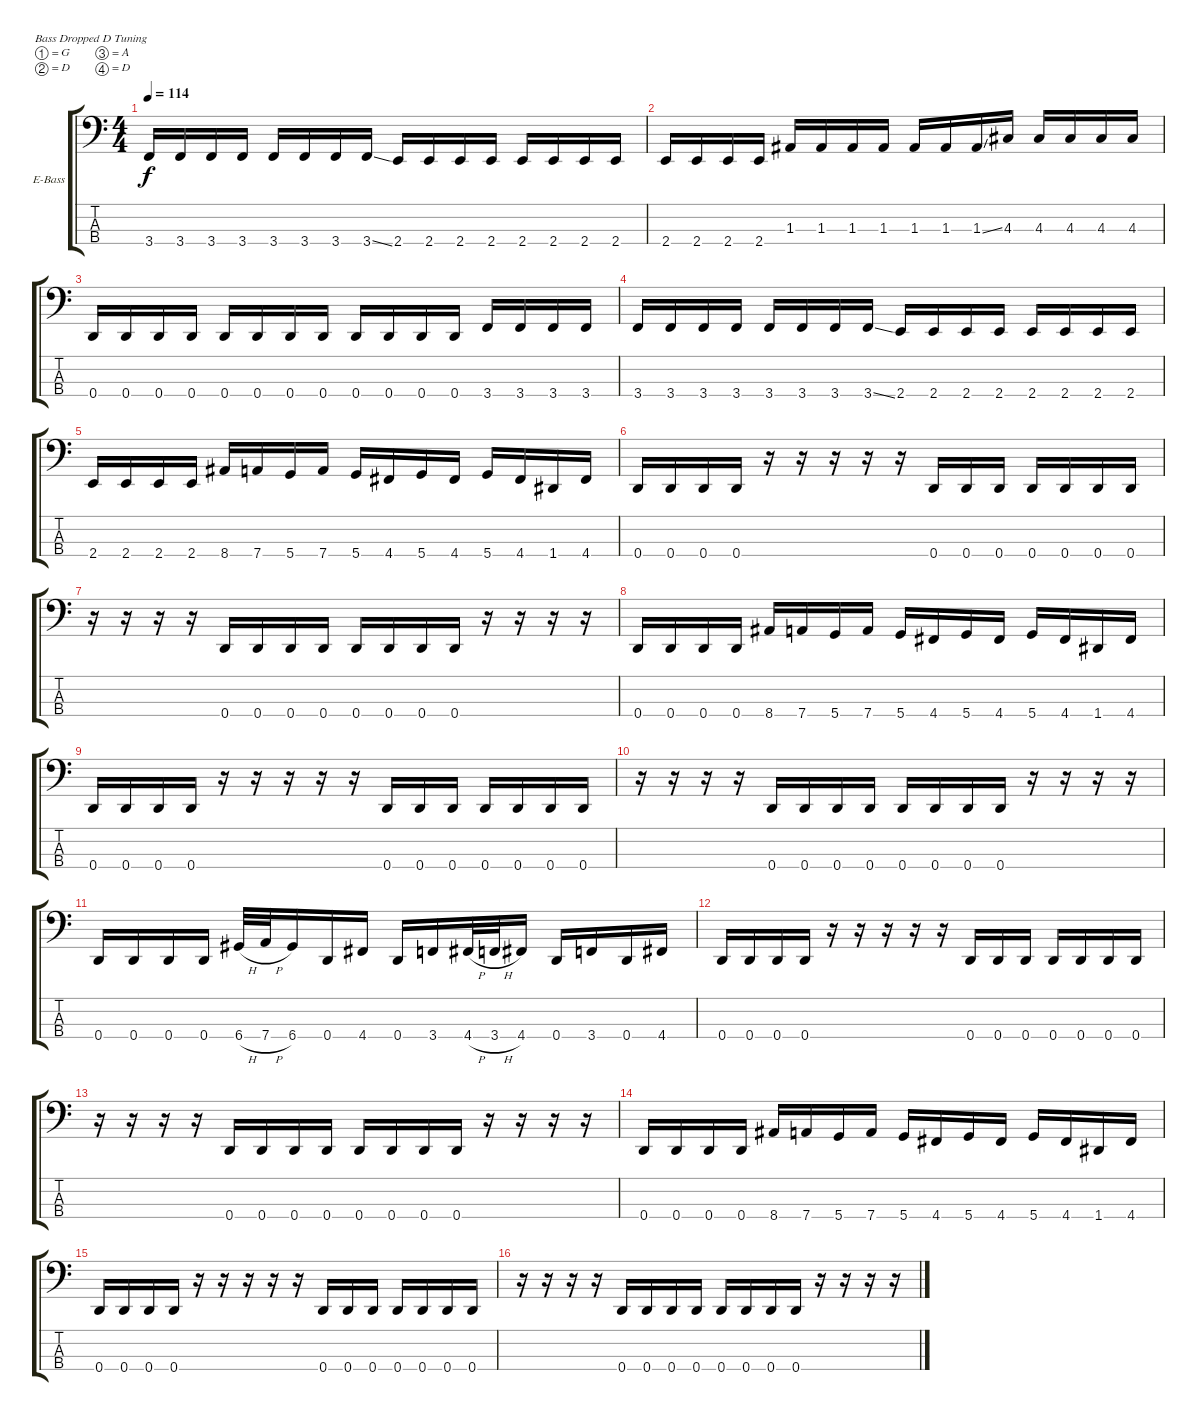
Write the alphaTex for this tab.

\bracketExtendMode groupsimilarinstruments
\firstSystemTrackNameOrientation horizontal
\otherSystemsTrackNameOrientation horizontal
\track ("Bass" "E-Bass") {instrument electricbassfinger}
\staff {score tabs}
\tuning (G2 D2 A1 D1)
\ts (4 4)
\tempo 114
\clef f4
\ks c
3.4.16{dy f} 3.4.16 3.4.16 3.4.16 3.4.16 3.4.16 3.4.16 3.4{ss}.16 2.4.16 2.4.16 2.4.16 2.4.16 2.4.16 2.4.16 2.4.16 2.4.16 |
2.4.16 2.4.16 2.4.16 2.4.16 1.3.16 1.3.16 1.3.16 1.3.16 1.3.16 1.3.16 1.3{ss}.16 4.3.16 4.3.16 4.3.16 4.3.16 4.3.16 |
0.4.16 0.4.16 0.4.16 0.4.16 0.4.16 0.4.16 0.4.16 0.4.16 0.4.16 0.4.16 0.4.16 0.4.16 3.4.16 3.4.16 3.4.16 3.4.16 |
3.4.16 3.4.16 3.4.16 3.4.16 3.4.16 3.4.16 3.4.16 3.4{ss}.16 2.4.16 2.4.16 2.4.16 2.4.16 2.4.16 2.4.16 2.4.16 2.4.16 |
2.4.16 2.4.16 2.4.16 2.4.16 8.4.16 7.4.16 5.4.16 7.4.16 5.4.16 4.4.16 5.4.16 4.4.16 5.4.16 4.4.16 1.4.16 4.4.16 |
0.4.16 0.4.16 0.4.16 0.4.16 r.16 r.16 r.16 r.16 r.16 0.4.16 0.4.16 0.4.16 0.4.16 0.4.16 0.4.16 0.4.16 |
r.16 r.16 r.16 r.16 0.4.16 0.4.16 0.4.16 0.4.16 0.4.16 0.4.16 0.4.16 0.4.16 r.16 r.16 r.16 r.16 |
0.4.16 0.4.16 0.4.16 0.4.16 8.4.16 7.4.16 5.4.16 7.4.16 5.4.16 4.4.16 5.4.16 4.4.16 5.4.16 4.4.16 1.4.16 4.4.16 |
0.4.16 0.4.16 0.4.16 0.4.16 r.16 r.16 r.16 r.16 r.16 0.4.16 0.4.16 0.4.16 0.4.16 0.4.16 0.4.16 0.4.16 |
r.16 r.16 r.16 r.16 0.4.16 0.4.16 0.4.16 0.4.16 0.4.16 0.4.16 0.4.16 0.4.16 r.16 r.16 r.16 r.16 |
0.4.16 0.4.16 0.4.16 0.4.16 6.4{h}.32 7.4{h}.32 6.4.16 0.4.16 4.4.16 0.4.16 3.4.16 4.4{h}.32 3.4{h}.32 4.4.16 0.4.16 3.4.16 0.4.16 4.4.16 |
0.4.16 0.4.16 0.4.16 0.4.16 r.16 r.16 r.16 r.16 r.16 0.4.16 0.4.16 0.4.16 0.4.16 0.4.16 0.4.16 0.4.16 |
r.16 r.16 r.16 r.16 0.4.16 0.4.16 0.4.16 0.4.16 0.4.16 0.4.16 0.4.16 0.4.16 r.16 r.16 r.16 r.16 |
0.4.16 0.4.16 0.4.16 0.4.16 8.4.16 7.4.16 5.4.16 7.4.16 5.4.16 4.4.16 5.4.16 4.4.16 5.4.16 4.4.16 1.4.16 4.4.16 |
0.4.16 0.4.16 0.4.16 0.4.16 r.16 r.16 r.16 r.16 r.16 0.4.16 0.4.16 0.4.16 0.4.16 0.4.16 0.4.16 0.4.16 |
r.16 r.16 r.16 r.16 0.4.16 0.4.16 0.4.16 0.4.16 0.4.16 0.4.16 0.4.16 0.4.16 r.16 r.16 r.16 r.16
